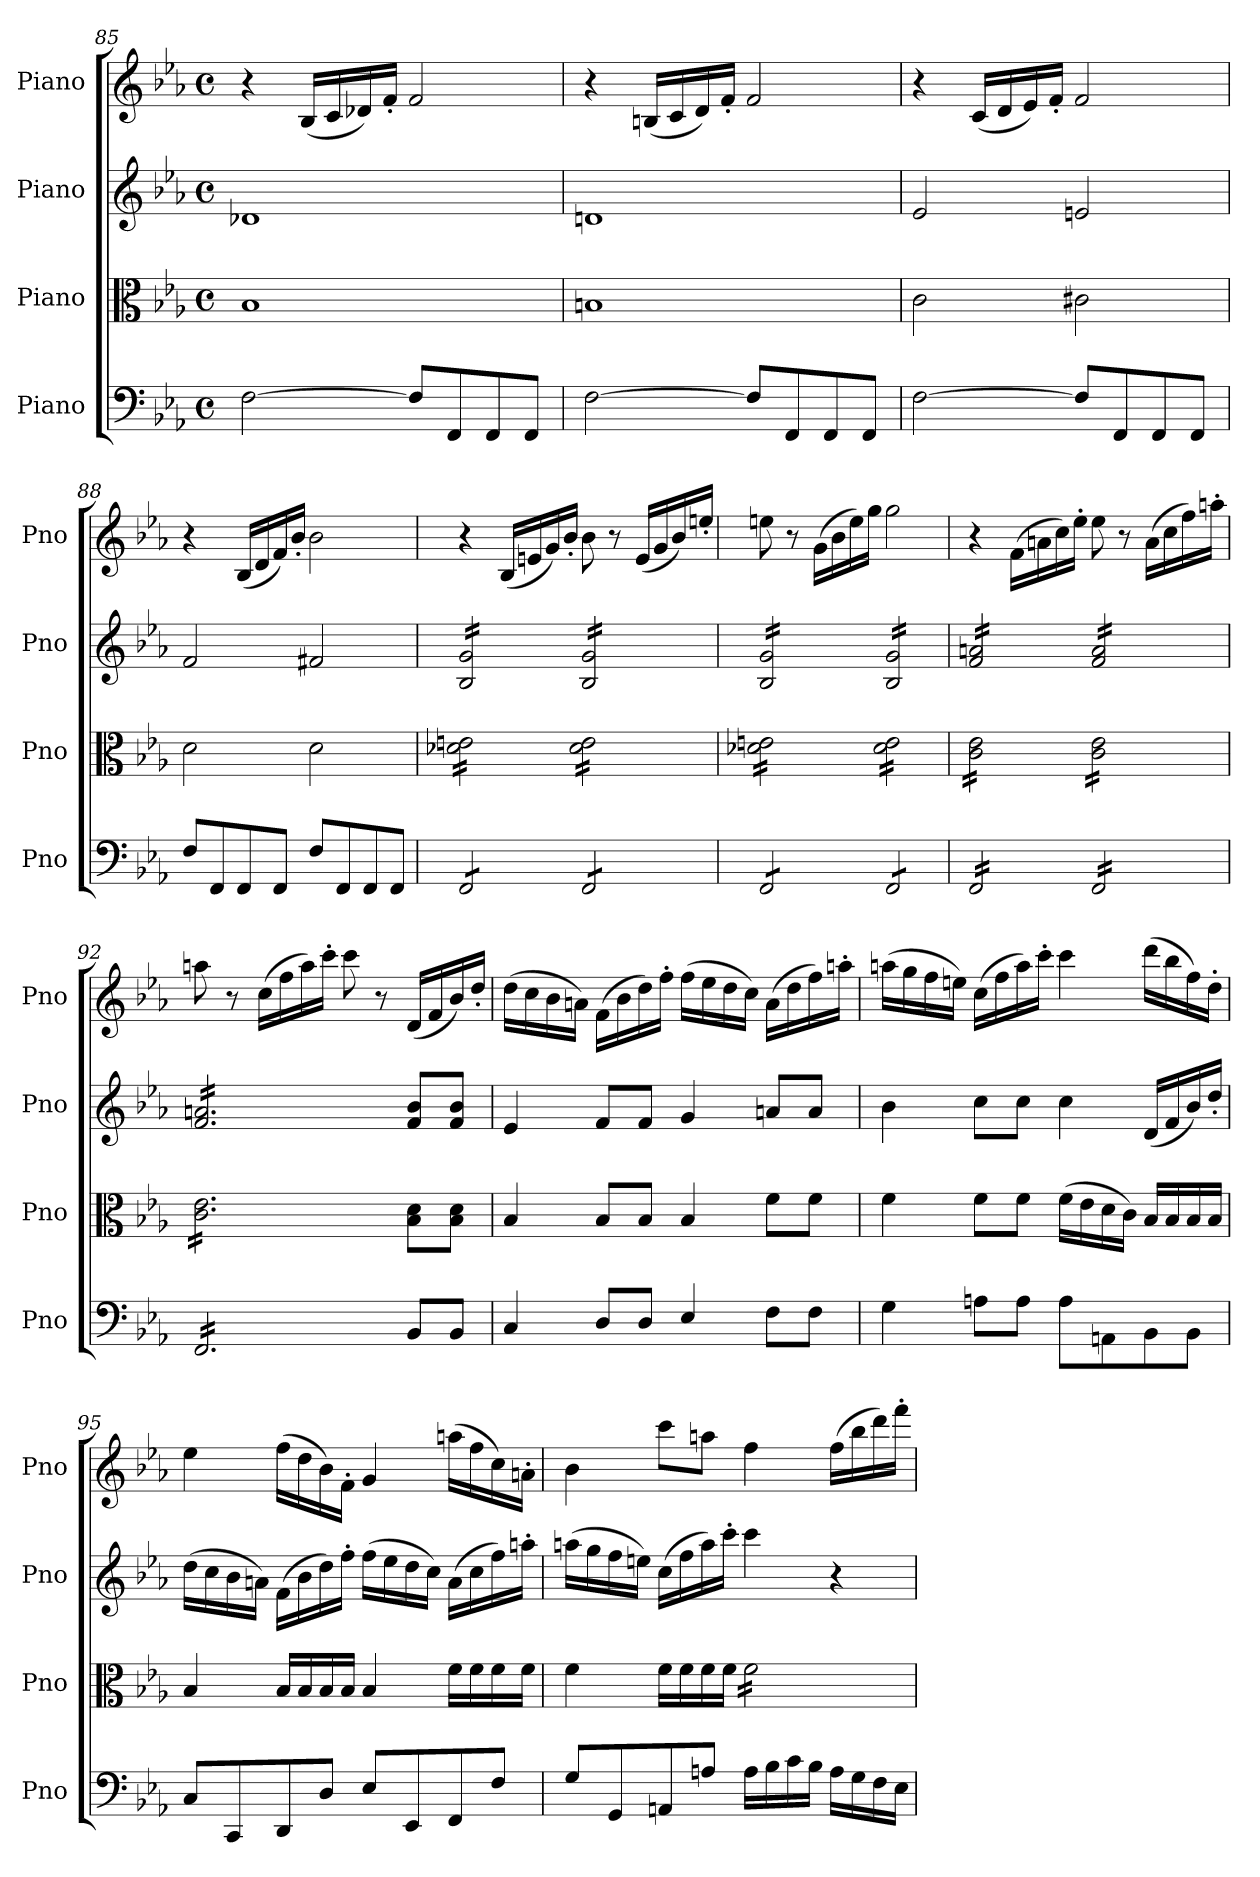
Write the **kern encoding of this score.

**kern	**kern	**kern	**kern
*part4	*part3	*part2	*part1
*staff4	*staff3	*staff2	*staff1
*I"Piano	*I"Piano	*I"Piano	*I"Piano
*I'Pno	*I'Pno	*I'Pno	*I'Pno
*clefF4	*clefC3	*clefG2	*clefG2
*k[b-e-a-]	*k[b-e-a-]	*k[b-e-a-]	*k[b-e-a-]
*M4/4	*M4/4	*M4/4	*M4/4
*met(c)	*met(c)	*met(c)	*met(c)
=85	=85	=85	=85
[2F\	1B-	1d-X	4r
.	.	.	(16B-/LL
.	.	.	16c/
.	.	.	16d-X/)
.	.	.	16f'/JJ
8F/L]	.	.	2f/
8FF/	.	.	.
8FF/	.	.	.
8FF/J	.	.	.
=86	=86	=86	=86
[2F\	1Bn	1dn	4r
.	.	.	(16Bn/LL
.	.	.	16c/
.	.	.	16d/)
.	.	.	16f'/JJ
8F/L]	.	.	2f/
8FF/	.	.	.
8FF/	.	.	.
8FF/J	.	.	.
!!LO:LB:g=z
=87	=87	=87	=87
[2F\	2c\	2e-/	4r
.	.	.	(16c/LL
.	.	.	16d/
.	.	.	16e-/)
.	.	.	16f'/JJ
8F/L]	2c#X\	2en/	2f/
8FF/	.	.	.
8FF/	.	.	.
8FF/J	.	.	.
=88	=88	=88	=88
8F/L	2d\	2f/	4r
8FF/	.	.	.
8FF/	.	.	(16B-/LL
.	.	.	16d/
8FF/J	.	.	16f/)
.	.	.	16b-'/JJ
8F/L	2d\	2f#X/	2b-\
8FF/	.	.	.
8FF/	.	.	.
8FF/J	.	.	.
=89	=89	=89	=89
*tremolo	*	*	*
*	*tremolo	*	*
*	*	*tremolo	*
8FF/L	16d-X\ 16en\LL	16B-/ 16g/LL	4r
.	16d-X\ 16en\	16B-/ 16g/	.
8FF/	16d-X\ 16en\	16B-/ 16g/	.
.	16d-X\ 16en\	16B-/ 16g/	.
8FF/	16d-X\ 16en\	16B-/ 16g/	(16B-/LL
.	16d-X\ 16en\	16B-/ 16g/	16en/
8FF/J	16d-X\ 16en\	16B-/ 16g/	16g/)
.	16d-X\ 16en\JJ	16B-/ 16g/JJ	16b-'/JJ
8FF/L	16d-\ 16e\LL	16B-/ 16g/LL	8b-\
.	16d-\ 16e\	16B-/ 16g/	.
8FF/	16d-\ 16e\	16B-/ 16g/	8r
.	16d-\ 16e\	16B-/ 16g/	.
8FF/	16d-\ 16e\	16B-/ 16g/	(16e/LL
.	16d-\ 16e\	16B-/ 16g/	16g/
8FF/J	16d-\ 16e\	16B-/ 16g/	16b-/)
.	16d-\ 16e\JJ	16B-/ 16g/JJ	16een'/JJ
=90	=90	=90	=90
8FF/L	16d-X\ 16en\LL	16B-/ 16g/LL	8een\
.	16d-X\ 16en\	16B-/ 16g/	.
8FF/	16d-X\ 16en\	16B-/ 16g/	8r
.	16d-X\ 16en\	16B-/ 16g/	.
8FF/	16d-X\ 16en\	16B-/ 16g/	(16g\LL
.	16d-X\ 16en\	16B-/ 16g/	16b-\
8FF/J	16d-X\ 16en\	16B-/ 16g/	16ee\)
.	16d-X\ 16en\JJ	16B-/ 16g/JJ	16gg\JJ
8FF/L	16d-\ 16e\LL	16B-/ 16g/LL	2gg\
.	16d-\ 16e\	16B-/ 16g/	.
8FF/	16d-\ 16e\	16B-/ 16g/	.
.	16d-\ 16e\	16B-/ 16g/	.
8FF/	16d-\ 16e\	16B-/ 16g/	.
.	16d-\ 16e\	16B-/ 16g/	.
8FF/J	16d-\ 16e\	16B-/ 16g/	.
.	16d-\ 16e\JJ	16B-/ 16g/JJ	.
=91	=91	=91	=91
16FF/LL	16c\ 16e-\LL	16f/ 16an/LL	4r
16FF/	16c\ 16e-\	16f/ 16an/	.
16FF/	16c\ 16e-\	16f/ 16an/	.
16FF/	16c\ 16e-\	16f/ 16an/	.
16FF/	16c\ 16e-\	16f/ 16an/	(16f\LL
16FF/	16c\ 16e-\	16f/ 16an/	16an\
16FF/	16c\ 16e-\	16f/ 16an/	16cc\)
16FF/JJ	16c\ 16e-\JJ	16f/ 16an/JJ	16ee-'\JJ
16FF/LL	16c\ 16e-\LL	16f/ 16a/LL	8ee-\
16FF/	16c\ 16e-\	16f/ 16a/	.
16FF/	16c\ 16e-\	16f/ 16a/	8r
16FF/	16c\ 16e-\	16f/ 16a/	.
16FF/	16c\ 16e-\	16f/ 16a/	(16a\LL
16FF/	16c\ 16e-\	16f/ 16a/	16cc\
16FF/	16c\ 16e-\	16f/ 16a/	16ff\)
16FF/JJ	16c\ 16e-\JJ	16f/ 16a/JJ	16aan'\JJ
=92	=92	=92	=92
16FF/LL	16c\ 16e-\LL	16f/ 16an/LL	8aan\
16FF/	16c\ 16e-\	16f/ 16an/	.
16FF/	16c\ 16e-\	16f/ 16an/	8r
16FF/	16c\ 16e-\	16f/ 16an/	.
16FF/	16c\ 16e-\	16f/ 16an/	(16cc\LL
16FF/	16c\ 16e-\	16f/ 16an/	16ff\
16FF/	16c\ 16e-\	16f/ 16an/	16aa\)
16FF/	16c\ 16e-\	16f/ 16an/	16ccc'\JJ
16FF/	16c\ 16e-\	16f/ 16an/	8ccc\
16FF/	16c\ 16e-\	16f/ 16an/	.
16FF/	16c\ 16e-\	16f/ 16an/	8r
16FF/JJ	16c\ 16e-\JJ	16f/ 16an/JJ	.
*	*	*Xtremolo	*
*	*Xtremolo	*	*
*Xtremolo	*	*	*
8BB-/L	8B-\ 8d\L	8f/ 8b-/L	(16d/LL
.	.	.	16f/
8BB-/J	8B-\ 8d\J	8f/ 8b-/J	16b-/)
.	.	.	16dd'/JJ
!!LO:LB:g=z
=93	=93	=93	=93
4C/	4B-/	4e-/	(16dd\LL
.	.	.	16cc\
.	.	.	16b-\
.	.	.	16an\JJ)
8D/L	8B-/L	8f/L	(16f\LL
.	.	.	16b-\
8D/J	8B-/J	8f/J	16dd\)
.	.	.	16ff'\JJ
4E-/	4B-/	4g/	(16ff\LL
.	.	.	16ee-\
.	.	.	16dd\
.	.	.	16cc\JJ)
8F\L	8f\L	8an/L	(16a\LL
.	.	.	16dd\
8F\J	8f\J	8a/J	16ff\)
.	.	.	16aan'\JJ
=94	=94	=94	=94
4G\	4f\	4b-\	(16aan\LL
.	.	.	16gg\
.	.	.	16ff\
.	.	.	16een\JJ)
8An\L	8f\L	8cc\L	(16cc\LL
.	.	.	16ff\
8A\J	8f\J	8cc\J	16aa\)
.	.	.	16ccc'\JJ
8A\L	(16f\LL	4cc\	4ccc\
.	16e-\	.	.
8AAn\	16d\	.	.
.	16c\JJ)	.	.
8BB-\	16B-/LL	(16d/LL	(16ddd\LL
.	16B-/	16f/	16bb-\
8BB-\J	16B-/	16b-/)	16ff\)
.	16B-/JJ	16dd'/JJ	16dd'\JJ
=95	=95	=95	=95
8C/L	4B-/	(16dd\LL	4ee-\
.	.	16cc\	.
8CC/	.	16b-\	.
.	.	16an\JJ)	.
8DD/	16B-/LL	(16f\LL	(16ff\LL
.	16B-/	16b-\	16dd\
8D/J	16B-/	16dd\)	16b-\)
.	16B-/JJ	16ff'\JJ	16f'\JJ
8E-/L	4B-/	(16ff\LL	4g/
.	.	16ee-\	.
8EE-/	.	16dd\	.
.	.	16cc\JJ)	.
8FF/	16f\LL	(16a\LL	(16aan\LL
.	16f\	16cc\	16ff\
8F/J	16f\	16ff\)	16cc\)
.	16f\JJ	16aan'\JJ	16an'\JJ
=96	=96	=96	=96
8G/L	4f\	(16aan\LL	4b-\
.	.	16gg\	.
8GG/	.	16ff\	.
.	.	16een\JJ)	.
8AAn/	16f\LL	(16cc\LL	8ccc\L
.	16f\	16ff\	.
8An/J	16f\	16aa\)	8aan\J
.	16f\JJ	16ccc'\JJ	.
*	*tremolo	*	*
16A\LL	16f\LL	4ccc\	4ff\
16B-\	16f\	.	.
16c\	16f\	.	.
16B-\JJ	16f\	.	.
16A\LL	16f\	4r	(16ff\LL
16G\	16f\	.	16bb-\
16F\	16f\	.	16ddd\)
16E-\JJ	16f\JJ	.	16fff'\JJ
*	*Xtremolo	*	*
=	=	=	=
*-	*-	*-	*-
